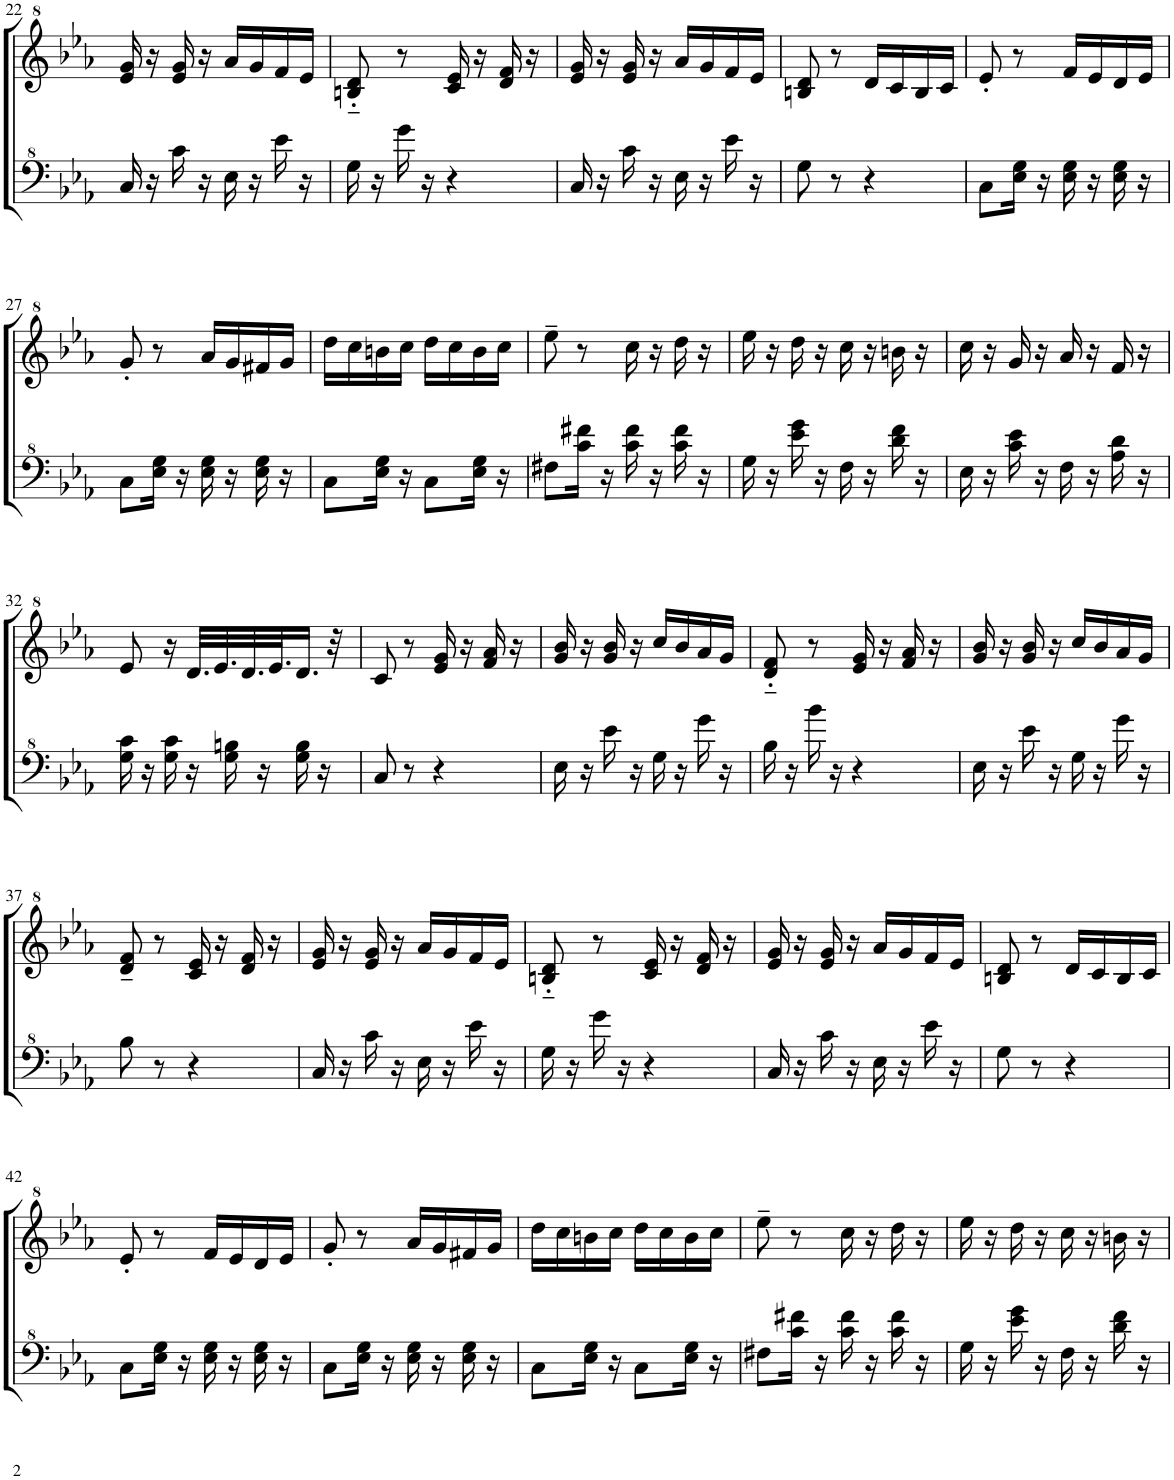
**kern	**kern
*part1	*part1
*staff2	*staff1
*I"Model III	*
!!LO:PB:g=z
*clefF^4	*clefG^2
*k[b-e-a-]	*k[b-e-a-]
*M2/4	*M2/4
=22	=22
16c/	16ee-/ 16gg/
16r	16r
16cc\	16ee-/ 16gg/
16r	16r
16e-\	16aa-/LL
16r	16gg/
16ee-\	16ff/
16r	16ee-/JJ
=23	=23
16g\	8bn/'~ 8dd/'~
16r	.
16gg\	8r
16r	.
4r	16cc/ 16ee-/
.	16r
.	16dd/ 16ff/
.	16r
=24	=24
16c/	16ee-/ 16gg/
16r	16r
16cc\	16ee-/ 16gg/
16r	16r
16e-\	16aa-/LL
16r	16gg/
16ee-\	16ff/
16r	16ee-/JJ
=25	=25
8g\	8bn/ 8dd/
8r	8r
4r	16dd/LL
.	16cc/
.	16b/
.	16cc/JJ
=26	=26
8c\L	8ee-'/
16e-\ 16g\Jk	8r
16r	.
16e-\ 16g\	16ff/LL
16r	16ee-/
16e-\ 16g\	16dd/
16r	16ee-/JJ
!!LO:LB:g=z
=27	=27
8c\L	8gg'/
16e-\ 16g\Jk	8r
16r	.
16e-\ 16g\	16aa-/LL
16r	16gg/
16e-\ 16g\	16ff#X/
16r	16gg/JJ
=28	=28
8c\L	16ddd\LL
.	16ccc\
16e-\ 16g\Jk	16bbn\
16r	16ccc\JJ
8c\L	16ddd\LL
.	16ccc\
16e-\ 16g\Jk	16bb\
16r	16ccc\JJ
=29	=29
8f#X\L	8eee-~\
16cc\ 16ff#X\Jk	8r
16r	.
16cc\ 16ff#\	16ccc\
16r	16r
16cc\ 16ff#\	16ddd\
16r	16r
=30	=30
16g\	16eee-\
16r	16r
16ee-\ 16gg\	16ddd\
16r	16r
16f\	16ccc\
16r	16r
16dd\ 16ff\	16bbn\
16r	16r
=31	=31
16e-\	16ccc\
16r	16r
16cc\ 16ee-\	16gg/
16r	16r
16f\	16aa-/
16r	16r
16a-\ 16dd\	16ff/
16r	16r
!!LO:LB:g=z
=32	=32
16g\ 16cc\	8ee-/
16r	.
16g\ 16cc\	16r
16r	32.dd/LLL
.	32.ee-/
16g\ 16bn\	.
.	32.dd/
16r	.
.	32.ee-/J
16g\ 16b\	16.dd/JJ
16r	.
.	32r
=33	=33
8c/	8cc/
8r	8r
4r	16ee-/ 16gg/
.	16r
.	16ff/ 16aa-/
.	16r
=34	=34
16e-\	16gg/ 16bb-/
16r	16r
16ee-\	16gg/ 16bb-/
16r	16r
16g\	16ccc/LL
16r	16bb-/
16gg\	16aa-/
16r	16gg/JJ
=35	=35
16b-\	8dd/'~ 8ff/'~
16r	.
16bb-\	8r
16r	.
4r	16ee-/ 16gg/
.	16r
.	16ff/ 16aa-/
.	16r
=36	=36
16e-\	16gg/ 16bb-/
16r	16r
16ee-\	16gg/ 16bb-/
16r	16r
16g\	16ccc/LL
16r	16bb-/
16gg\	16aa-/
16r	16gg/JJ
!!LO:LB:g=z
=37	=37
8b-\	8dd/~ 8ff/~
8r	8r
4r	16cc/ 16ee-/
.	16r
.	16dd/ 16ff/
.	16r
=38	=38
16c/	16ee-/ 16gg/
16r	16r
16cc\	16ee-/ 16gg/
16r	16r
16e-\	16aa-/LL
16r	16gg/
16ee-\	16ff/
16r	16ee-/JJ
=39	=39
16g\	8bn/'~ 8dd/'~
16r	.
16gg\	8r
16r	.
4r	16cc/ 16ee-/
.	16r
.	16dd/ 16ff/
.	16r
=40	=40
16c/	16ee-/ 16gg/
16r	16r
16cc\	16ee-/ 16gg/
16r	16r
16e-\	16aa-/LL
16r	16gg/
16ee-\	16ff/
16r	16ee-/JJ
=41	=41
8g\	8bn/ 8dd/
8r	8r
4r	16dd/LL
.	16cc/
.	16b/
.	16cc/JJ
!!LO:LB:g=z
=42	=42
8c\L	8ee-'/
16e-\ 16g\Jk	8r
16r	.
16e-\ 16g\	16ff/LL
16r	16ee-/
16e-\ 16g\	16dd/
16r	16ee-/JJ
=43	=43
8c\L	8gg'/
16e-\ 16g\Jk	8r
16r	.
16e-\ 16g\	16aa-/LL
16r	16gg/
16e-\ 16g\	16ff#X/
16r	16gg/JJ
=44	=44
8c\L	16ddd\LL
.	16ccc\
16e-\ 16g\Jk	16bbn\
16r	16ccc\JJ
8c\L	16ddd\LL
.	16ccc\
16e-\ 16g\Jk	16bb\
16r	16ccc\JJ
=45	=45
8f#X\L	8eee-~\
16cc\ 16ff#X\Jk	8r
16r	.
16cc\ 16ff#\	16ccc\
16r	16r
16cc\ 16ff#\	16ddd\
16r	16r
=46	=46
16g\	16eee-\
16r	16r
16ee-\ 16gg\	16ddd\
16r	16r
16f\	16ccc\
16r	16r
16dd\ 16ff\	16bbn\
16r	16r
=	=
*-	*-
